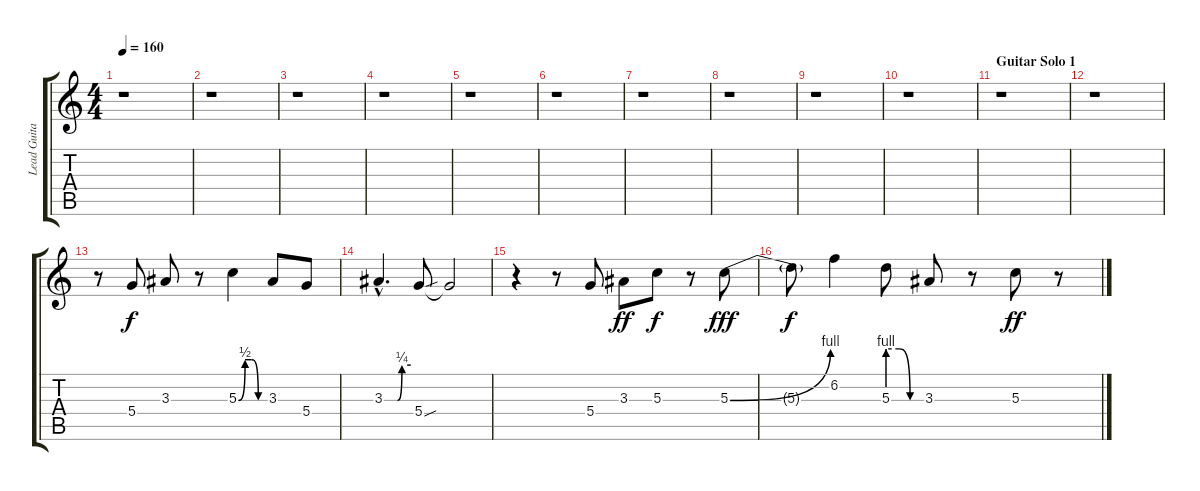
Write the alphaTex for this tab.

\track ("Lead Guitar" "Lead Guita") {instrument overdrivenguitar}
\staff {score tabs}
\tuning (E4 B3 G3 D3 A2 E2) {hide}
\ts (4 4)
\tempo 160
\clef g2
\ks c
r.1{dy f} |
r.1 |
r.1 |
r.1 |
r.1 |
r.1 |
r.1 |
r.1 |
r.1 |
r.1 |
\section ("" "Guitar Solo 1")
r.1 |
r.1 |
r.8{volume 16 instrument electricguitarjazz} 5.4.8 3.3.8 r.8 5.3{be (custom 0 0 15 2 30 2 45 0 60 0)}.4 3.3.8 5.4.8 |
3.3{be (custom 0 0 30 0 40 1 60 1) hac}.4{d} 5.4{sou}.8 5.4{t}.2 |
r.4 r.8 5.4.8 3.3.8{dy ff} 5.3.8{dy f} r.8 5.3{be (bend 0 0 60 4)}.8{dy fff} |
5.3{t}.8{dy f} 6.2.4 5.3{be (custom 0 4 20 4 40 0 60 0)}.8 3.3.8 r.8 5.3.8{dy ff} r.8
